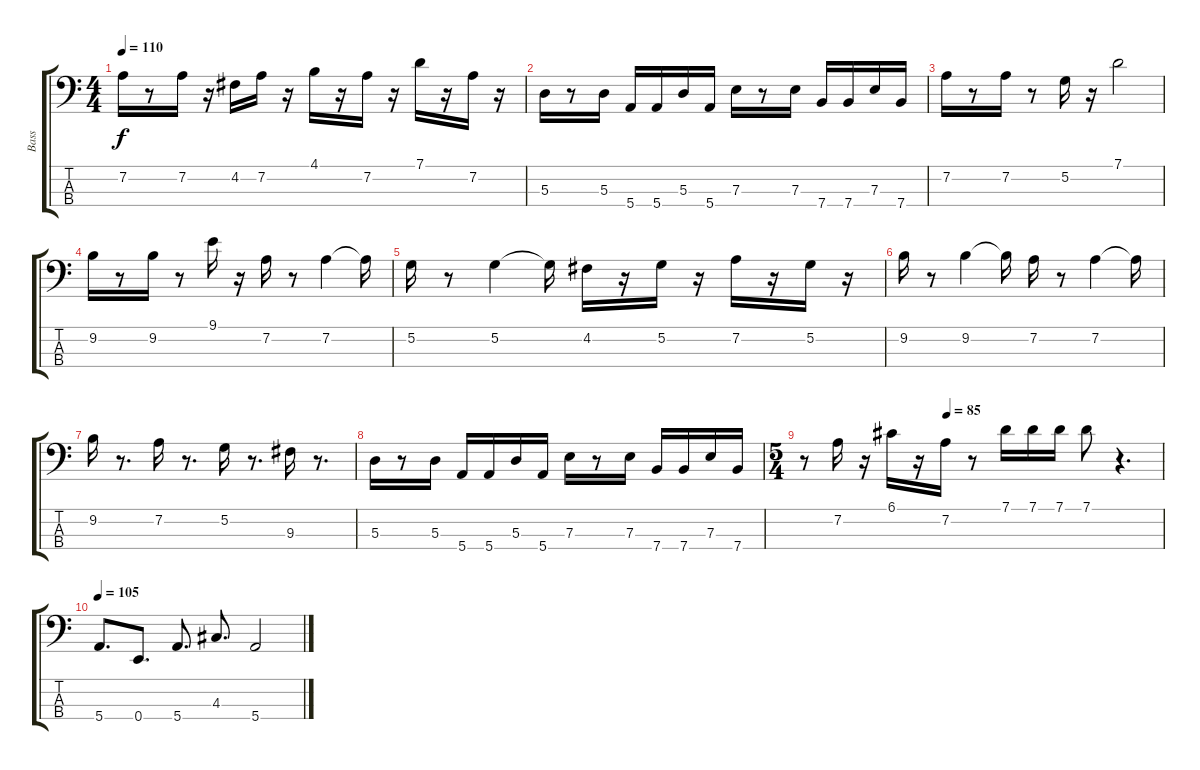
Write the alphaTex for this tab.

\track ("Bass" "Bass") {instrument electricbassfinger}
\staff {score tabs}
\tuning (G2 D2 A1 E1) {hide}
\ts (4 4)
\tempo 110
\clef f4
\ks c
7.2.16{dy f} r.8 7.2.16 r.16 4.2.16 7.2.16 r.16 4.1.16 r.16 7.2.16 r.16 7.1.16 r.16 7.2.16 r.16 |
5.3.16 r.8 5.3.16 5.4.16 5.4.16 5.3.16 5.4.16 7.3.16 r.8 7.3.16 7.4.16 7.4.16 7.3.16 7.4.16 |
7.2.16 r.8 7.2.16 r.8 5.2.16 r.16 7.1.2 |
9.2.16 r.8 9.2.16 r.8 9.1.16 r.16 7.2.16 r.8 7.2.4 7.2{t}.16 |
5.2.16 r.8 5.2.4 5.2{t}.16 4.2.16 r.16 5.2.16 r.16 7.2.16 r.16 5.2.16 r.16 |
9.2.16 r.8 9.2.4 9.2{t}.16 7.2.16 r.8 7.2.4 7.2{t}.16 |
9.2.16 r.8{d} 7.2.16 r.8{d} 5.2.16 r.8{d} 9.3.16 r.8{d} |
5.3.16 r.8 5.3.16 5.4.16 5.4.16 5.3.16 5.4.16 7.3.16 r.8 7.3.16 7.4.16 7.4.16 7.3.16 7.4.16 |
\ts (5 4)
\tempo (85 0.4)
r.8 7.2.16 r.16 6.1.16 r.16 7.2.16 r.8 7.1.16 7.1.16 7.1.16 7.1.8 r.4{d} |
\tempo 105
5.4.8{d volume 14} 0.4.8{d} 5.4.8{d} 4.3.8{d} 5.4.2
